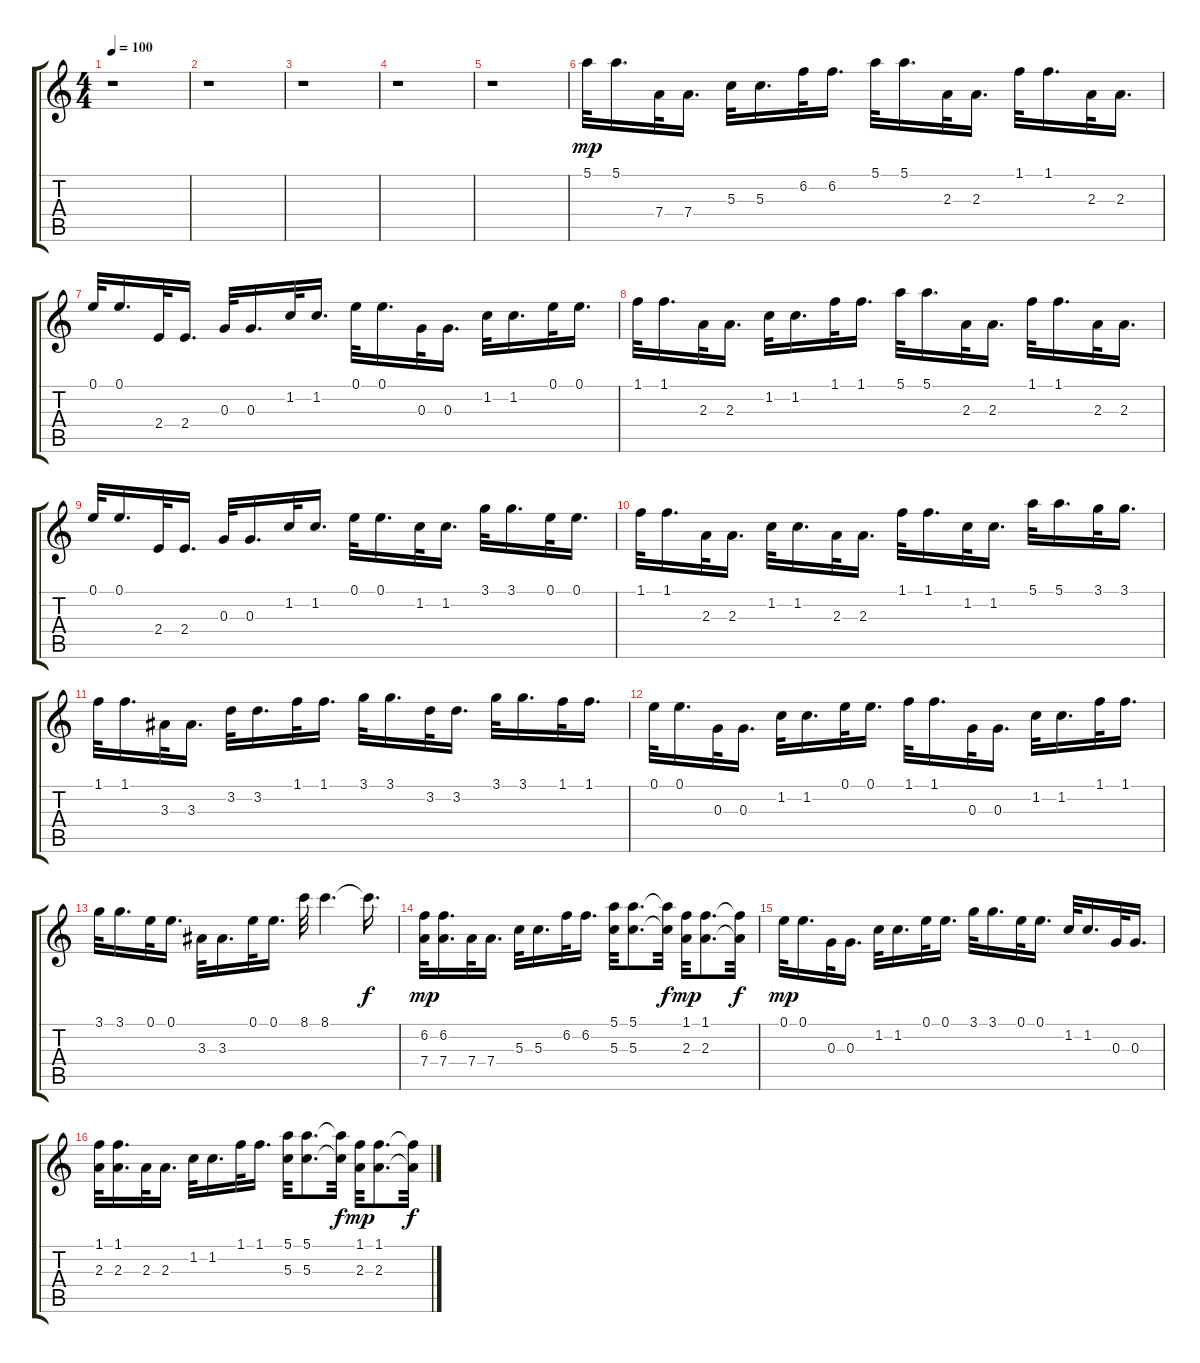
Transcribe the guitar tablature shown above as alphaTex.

\track "" {mute instrument acousticguitarsteel}
\staff {score tabs}
\tuning (E4 B3 G3 D3 A2 E2) {hide}
\ts (4 4)
\tempo 100
\clef g2
\ks c
r.1{dy mp} |
r.1 |
r.1 |
r.1 |
r.1 |
5.1.32 5.1.16{d} 7.4.32 7.4.16{d} 5.3.32 5.3.16{d} 6.2.32 6.2.16{d} 5.1.32 5.1.16{d} 2.3.32 2.3.16{d} 1.1.32 1.1.16{d} 2.3.32 2.3.16{d} |
0.1.32 0.1.16{d} 2.4.32 2.4.16{d} 0.3.32 0.3.16{d} 1.2.32 1.2.16{d} 0.1.32 0.1.16{d} 0.3.32 0.3.16{d} 1.2.32 1.2.16{d} 0.1.32 0.1.16{d} |
1.1.32 1.1.16{d} 2.3.32 2.3.16{d} 1.2.32 1.2.16{d} 1.1.32 1.1.16{d} 5.1.32 5.1.16{d} 2.3.32 2.3.16{d} 1.1.32 1.1.16{d} 2.3.32 2.3.16{d} |
0.1.32 0.1.16{d} 2.4.32 2.4.16{d} 0.3.32 0.3.16{d} 1.2.32 1.2.16{d} 0.1.32 0.1.16{d} 1.2.32 1.2.16{d} 3.1.32 3.1.16{d} 0.1.32 0.1.16{d} |
1.1.32 1.1.16{d} 2.3.32 2.3.16{d} 1.2.32 1.2.16{d} 2.3.32 2.3.16{d} 1.1.32 1.1.16{d} 1.2.32 1.2.16{d} 5.1.32 5.1.16{d} 3.1.32 3.1.16{d} |
1.1.32 1.1.16{d} 3.3.32 3.3.16{d} 3.2.32 3.2.16{d} 1.1.32 1.1.16{d} 3.1.32 3.1.16{d} 3.2.32 3.2.16{d} 3.1.32 3.1.16{d} 1.1.32 1.1.16{d} |
0.1.32 0.1.16{d} 0.3.32 0.3.16{d} 1.2.32 1.2.16{d} 0.1.32 0.1.16{d} 1.1.32 1.1.16{d} 0.3.32 0.3.16{d} 1.2.32 1.2.16{d} 1.1.32 1.1.16{d} |
3.1.32 3.1.16{d} 0.1.32 0.1.16{d} 3.3.32 3.3.16{d} 0.1.32 0.1.16{d} 8.1.32 8.1.4{d} 8.1{t}.16{d dy f} |
(6.2 7.4).32{dy mp} (6.2 7.4).16{d} 7.4.32 7.4.16{d} 5.3.32 5.3.16{d} 6.2.32 6.2.16{d} (5.1 5.3).32 (5.1 5.3).8{d} (5.1{t} 5.3{t}).32{dy f} (1.1 2.3).32{dy mp} (1.1 2.3).8{d} (1.1{t} 2.3{t}).32{dy f} |
0.1.32{dy mp} 0.1.16{d} 0.3.32 0.3.16{d} 1.2.32 1.2.16{d} 0.1.32 0.1.16{d} 3.1.32 3.1.16{d} 0.1.32 0.1.16{d} 1.2.32 1.2.16{d} 0.3.32 0.3.16{d} |
(1.1 2.3).32 (1.1 2.3).16{d} 2.3.32 2.3.16{d} 1.2.32 1.2.16{d} 1.1.32 1.1.16{d} (5.1 5.3).32 (5.1 5.3).8{d} (5.1{t} 5.3{t}).32{dy f} (1.1 2.3).32{dy mp} (1.1 2.3).8{d} (1.1{t} 2.3{t}).32{dy f}
